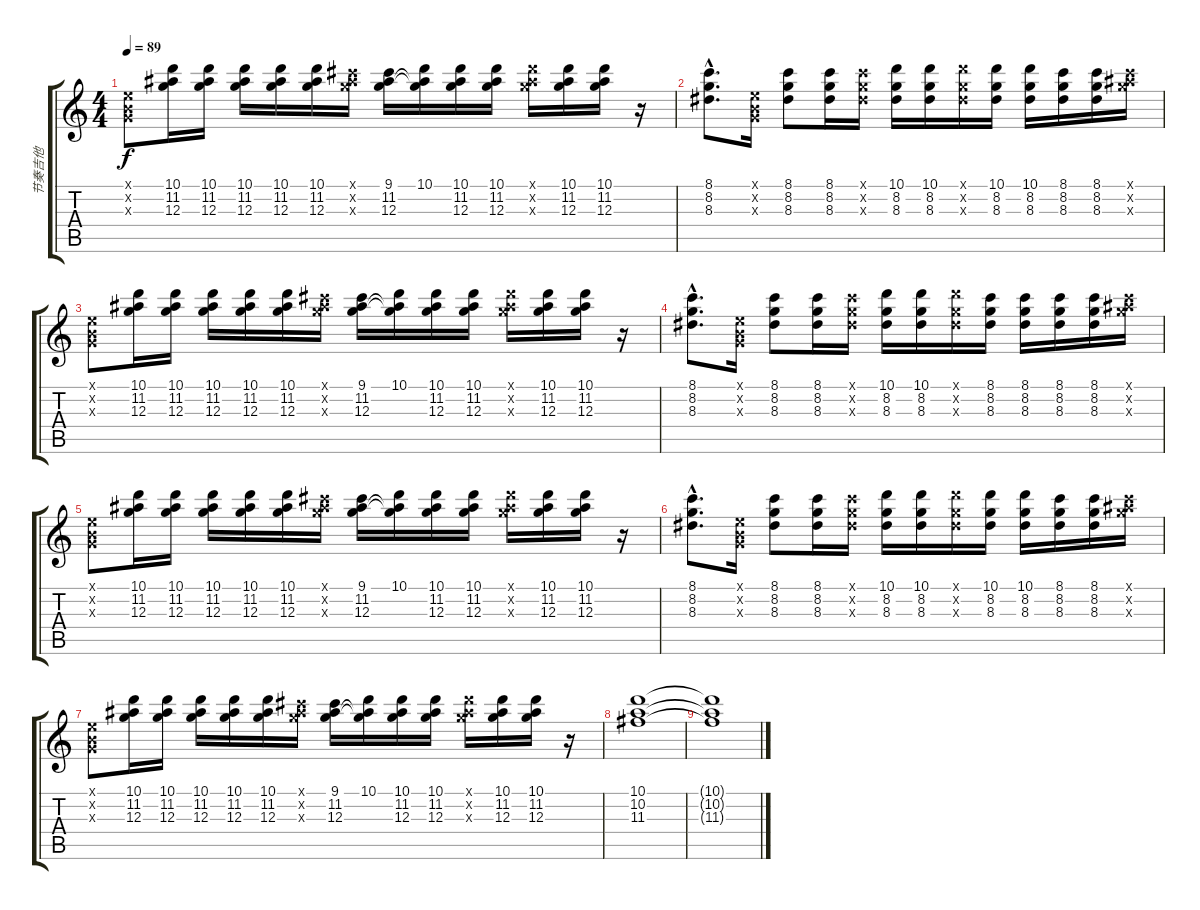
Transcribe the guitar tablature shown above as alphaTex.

\track ("节奏吉他" "节奏吉他") {instrument electricguitarclean}
\staff {score tabs}
\tuning (E4 B3 G3 D3 A2 E2) {hide}
\ts (4 4)
\tempo 89
\clef g2
\ks c
(0.1{x} 0.2{x} 0.3{x}).8{dy f} (10.1 11.2 12.3).16 (10.1 11.2 12.3).16 (10.1 11.2 12.3).16 (10.1 11.2 12.3).16 (10.1 11.2 12.3).16 (9.1{x} 11.2{x} 12.3{x}).16 (9.1 11.2 12.3).16 (10.1 11.2{t} 12.3{t}).16 (10.1 11.2 12.3).16 (10.1 11.2 12.3).16 (10.1{x} 11.2{x} 12.3{x}).16 (10.1 11.2 12.3).16 (10.1 11.2 12.3).16 r.16 |
(8.1{hac} 8.2{hac} 8.3{hac}).8{d} (0.1{x} 0.2{x} 0.3{x}).16 (8.1 8.2 8.3).8 (8.1 8.2 8.3).16 (8.1{x} 8.2{x} 8.3{x}).16 (10.1 8.2 8.3).16 (10.1 8.2 8.3).16 (10.1{x} 8.2{x} 8.3{x}).16 (10.1 8.2 8.3).16 (10.1 8.2 8.3).16 (8.1 8.2 8.3).16 (8.1 8.2 8.3).16 (8.1{x} 11.2{x} 12.3{x}).16 |
(0.1{x} 0.2{x} 0.3{x}).8 (10.1 11.2 12.3).16 (10.1 11.2 12.3).16 (10.1 11.2 12.3).16 (10.1 11.2 12.3).16 (10.1 11.2 12.3).16 (9.1{x} 11.2{x} 12.3{x}).16 (9.1 11.2 12.3).16 (10.1 11.2{t} 12.3{t}).16 (10.1 11.2 12.3).16 (10.1 11.2 12.3).16 (10.1{x} 11.2{x} 12.3{x}).16 (10.1 11.2 12.3).16 (10.1 11.2 12.3).16 r.16 |
(8.1{hac} 8.2{hac} 8.3{hac}).8{d} (0.1{x} 0.2{x} 0.3{x}).16 (8.1 8.2 8.3).8 (8.1 8.2 8.3).16 (8.1{x} 8.2{x} 8.3{x}).16 (10.1 8.2 8.3).16 (10.1 8.2 8.3).16 (10.1{x} 8.2{x} 8.3{x}).16 (8.1 8.2 8.3).16 (8.1 8.2 8.3).16 (8.1 8.2 8.3).16 (8.1 8.2 8.3).16 (8.1{x} 11.2{x} 12.3{x}).16 |
(0.1{x} 0.2{x} 0.3{x}).8 (10.1 11.2 12.3).16 (10.1 11.2 12.3).16 (10.1 11.2 12.3).16 (10.1 11.2 12.3).16 (10.1 11.2 12.3).16 (9.1{x} 11.2{x} 12.3{x}).16 (9.1 11.2 12.3).16 (10.1 11.2{t} 12.3{t}).16 (10.1 11.2 12.3).16 (10.1 11.2 12.3).16 (10.1{x} 11.2{x} 12.3{x}).16 (10.1 11.2 12.3).16 (10.1 11.2 12.3).16 r.16 |
(8.1{hac} 8.2{hac} 8.3{hac}).8{d} (0.1{x} 0.2{x} 0.3{x}).16 (8.1 8.2 8.3).8 (8.1 8.2 8.3).16 (8.1{x} 8.2{x} 8.3{x}).16 (10.1 8.2 8.3).16 (10.1 8.2 8.3).16 (10.1{x} 8.2{x} 8.3{x}).16 (10.1 8.2 8.3).16 (10.1 8.2 8.3).16 (8.1 8.2 8.3).16 (8.1 8.2 8.3).16 (8.1{x} 11.2{x} 12.3{x}).16 |
(0.1{x} 0.2{x} 0.3{x}).8 (10.1 11.2 12.3).16 (10.1 11.2 12.3).16 (10.1 11.2 12.3).16 (10.1 11.2 12.3).16 (10.1 11.2 12.3).16 (9.1{x} 11.2{x} 12.3{x}).16 (9.1 11.2 12.3).16 (10.1 11.2{t} 12.3{t}).16 (10.1 11.2 12.3).16 (10.1 11.2 12.3).16 (10.1{x} 11.2{x} 12.3{x}).16 (10.1 11.2 12.3).16 (10.1 11.2 12.3).16 r.16 |
(10.1 10.2 11.3).1 |
(10.1{t} 10.2{t} 11.3{t}).1
